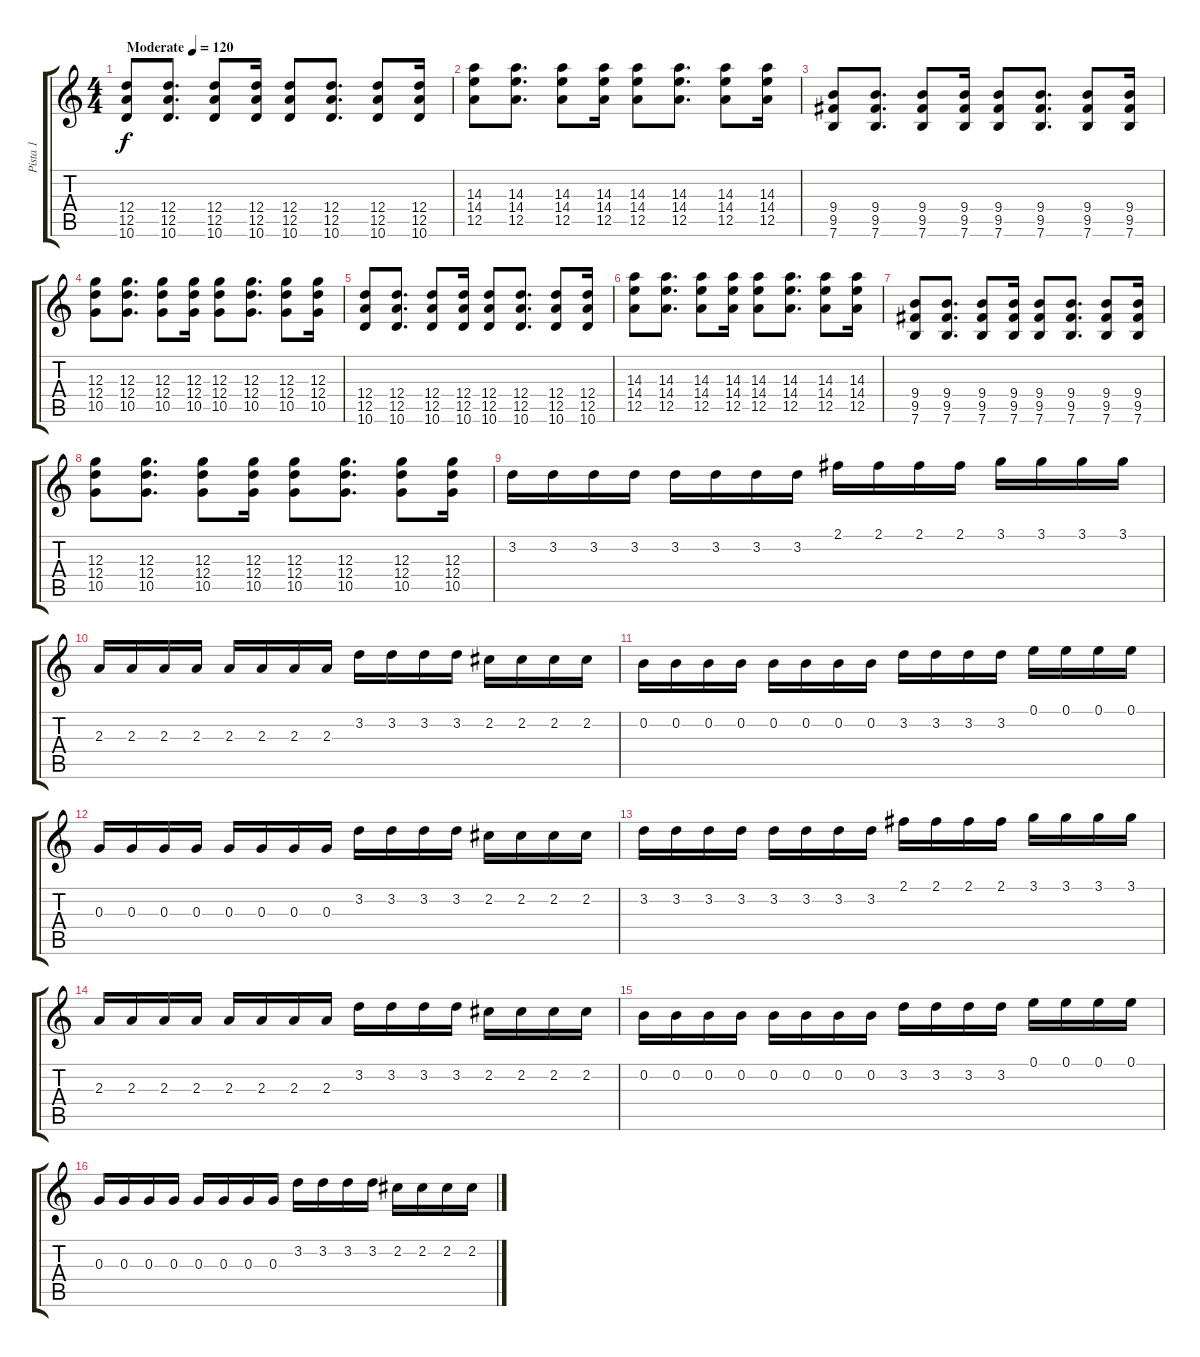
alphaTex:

\track ("Pista 1" "Pista 1") {instrument distortionguitar}
\staff {score tabs}
\tuning (E4 B3 G3 D3 A2 E2) {hide}
\ts (4 4)
\tempo (120 "Moderate")
\clef g2
\ks c
(12.4 12.5 10.6).8{dy f instrument distortionguitar} (12.4 12.5 10.6).8{d} (12.4 12.5 10.6).8 (12.4 12.5 10.6).16 (12.4 12.5 10.6).8 (12.4 12.5 10.6).8{d} (12.4 12.5 10.6).8 (12.4 12.5 10.6).16 |
(14.3 14.4 12.5).8 (14.3 14.4 12.5).8{d} (14.3 14.4 12.5).8 (14.3 14.4 12.5).16 (14.3 14.4 12.5).8 (14.3 14.4 12.5).8{d} (14.3 14.4 12.5).8 (14.3 14.4 12.5).16 |
(9.4 9.5 7.6).8 (9.4 9.5 7.6).8{d} (9.4 9.5 7.6).8 (9.4 9.5 7.6).16 (9.4 9.5 7.6).8 (9.4 9.5 7.6).8{d} (9.4 9.5 7.6).8 (9.4 9.5 7.6).16 |
(12.3 12.4 10.5).8 (12.3 12.4 10.5).8{d} (12.3 12.4 10.5).8 (12.3 12.4 10.5).16 (12.3 12.4 10.5).8 (12.3 12.4 10.5).8{d} (12.3 12.4 10.5).8 (12.3 12.4 10.5).16 |
(12.4 12.5 10.6).8 (12.4 12.5 10.6).8{d} (12.4 12.5 10.6).8 (12.4 12.5 10.6).16 (12.4 12.5 10.6).8 (12.4 12.5 10.6).8{d} (12.4 12.5 10.6).8 (12.4 12.5 10.6).16 |
(14.3 14.4 12.5).8 (14.3 14.4 12.5).8{d} (14.3 14.4 12.5).8 (14.3 14.4 12.5).16 (14.3 14.4 12.5).8 (14.3 14.4 12.5).8{d} (14.3 14.4 12.5).8 (14.3 14.4 12.5).16 |
(9.4 9.5 7.6).8 (9.4 9.5 7.6).8{d} (9.4 9.5 7.6).8 (9.4 9.5 7.6).16 (9.4 9.5 7.6).8 (9.4 9.5 7.6).8{d} (9.4 9.5 7.6).8 (9.4 9.5 7.6).16 |
(12.3 12.4 10.5).8 (12.3 12.4 10.5).8{d} (12.3 12.4 10.5).8 (12.3 12.4 10.5).16 (12.3 12.4 10.5).8 (12.3 12.4 10.5).8{d} (12.3 12.4 10.5).8 (12.3 12.4 10.5).16 |
3.2.16 3.2.16 3.2.16 3.2.16 3.2.16 3.2.16 3.2.16 3.2.16 2.1.16 2.1.16 2.1.16 2.1.16 3.1.16 3.1.16 3.1.16 3.1.16 |
2.3.16 2.3.16 2.3.16 2.3.16 2.3.16 2.3.16 2.3.16 2.3.16 3.2.16 3.2.16 3.2.16 3.2.16 2.2.16 2.2.16 2.2.16 2.2.16 |
0.2.16 0.2.16 0.2.16 0.2.16 0.2.16 0.2.16 0.2.16 0.2.16 3.2.16 3.2.16 3.2.16 3.2.16 0.1.16 0.1.16 0.1.16 0.1.16 |
0.3.16 0.3.16 0.3.16 0.3.16 0.3.16 0.3.16 0.3.16 0.3.16 3.2.16 3.2.16 3.2.16 3.2.16 2.2.16 2.2.16 2.2.16 2.2.16 |
3.2.16 3.2.16 3.2.16 3.2.16 3.2.16 3.2.16 3.2.16 3.2.16 2.1.16 2.1.16 2.1.16 2.1.16 3.1.16 3.1.16 3.1.16 3.1.16 |
2.3.16 2.3.16 2.3.16 2.3.16 2.3.16 2.3.16 2.3.16 2.3.16 3.2.16 3.2.16 3.2.16 3.2.16 2.2.16 2.2.16 2.2.16 2.2.16 |
0.2.16 0.2.16 0.2.16 0.2.16 0.2.16 0.2.16 0.2.16 0.2.16 3.2.16 3.2.16 3.2.16 3.2.16 0.1.16 0.1.16 0.1.16 0.1.16 |
0.3.16 0.3.16 0.3.16 0.3.16 0.3.16 0.3.16 0.3.16 0.3.16 3.2.16 3.2.16 3.2.16 3.2.16 2.2.16 2.2.16 2.2.16 2.2.16
